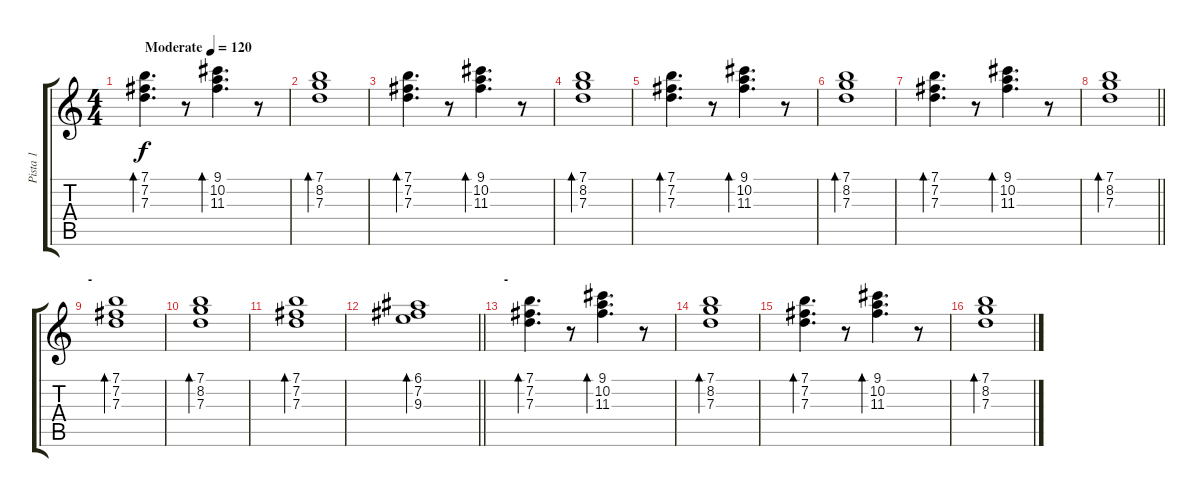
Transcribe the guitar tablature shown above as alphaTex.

\track ("Pista 1" "Pista 1") {instrument electricguitarjazz}
\staff {score tabs}
\tuning (E4 B3 G3 D3 A2 E2) {hide}
\ts (4 4)
\tempo (120 "Moderate")
\clef g2
\ks c
(7.1 7.2 7.3).4{d bd 240 dy f instrument electricguitarjazz} r.8 (9.1 10.2 11.3).4{d bd 240} r.8 |
(7.1 8.2 7.3).1{bd 240} |
(7.1 7.2 7.3).4{d bd 240} r.8 (9.1 10.2 11.3).4{d bd 240} r.8 |
(7.1 8.2 7.3).1{bd 240} |
(7.1 7.2 7.3).4{d bd 240} r.8 (9.1 10.2 11.3).4{d bd 240} r.8 |
(7.1 8.2 7.3).1{bd 240} |
(7.1 7.2 7.3).4{d bd 240} r.8 (9.1 10.2 11.3).4{d bd 240} r.8 |
\barLineRight lightlight
(7.1 8.2 7.3).1{bd 240} |
\section ("" "-")
(7.1 7.2 7.3).1{bd 240} |
(7.1 8.2 7.3).1{bd 240} |
(7.1 7.2 7.3).1{bd 240} |
\barLineRight lightlight
(6.1 7.2 9.3).1{bd 240} |
\section ("" "-")
(7.1 7.2 7.3).4{d bd 240} r.8 (9.1 10.2 11.3).4{d bd 240} r.8 |
(7.1 8.2 7.3).1{bd 240} |
(7.1 7.2 7.3).4{d bd 240} r.8 (9.1 10.2 11.3).4{d bd 240} r.8 |
(7.1 8.2 7.3).1{bd 240}
